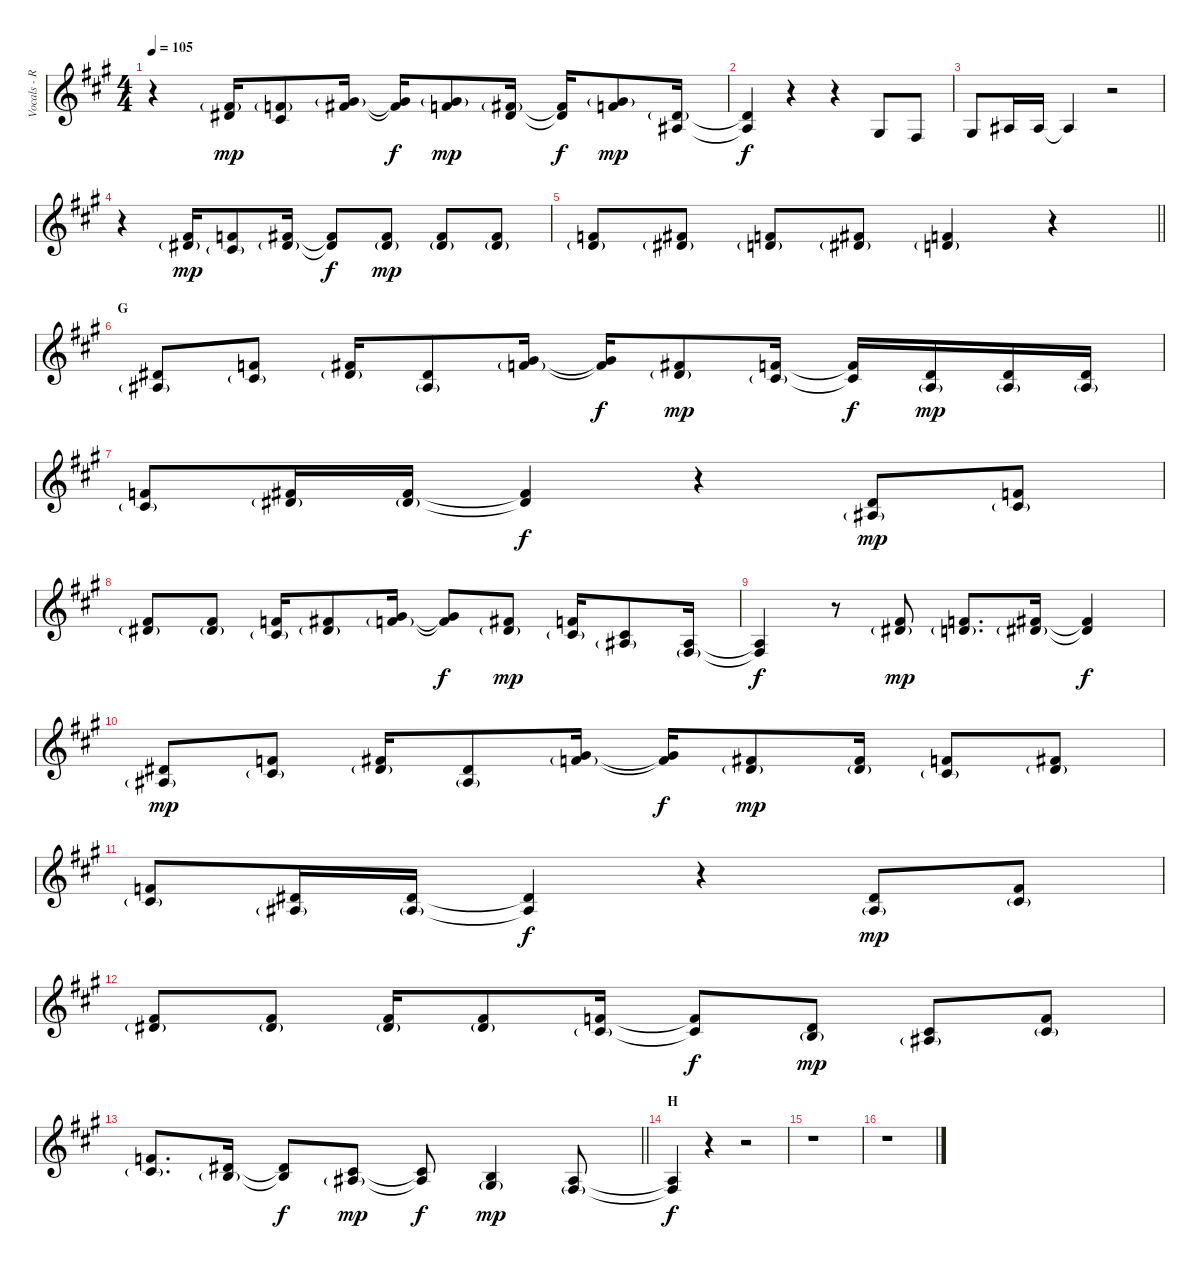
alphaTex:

\track ("Vocals - Ruki" "Vocals - R") {instrument lead6voice}
\staff {score}
\tuning (Db4 Ab3 E3 B2 Gb2 Db2) {hide}
\ts (4 4)
\tempo 105
\clef g2
\ks a
r.4{dy mp} (5.1{g} 7.2).16 (4.1{g} 5.2).8 (7.1{g} 10.2).16 (7.1{t} 10.2{t}).16{dy f} (7.1{g} 9.2).8{dy mp} (5.1{g} 7.2).16 (5.1{t} 7.2{t}).16{dy f} (7.1{g} 9.2).8{dy mp} (2.1{g} 2.2).16 |
(2.1{t} 2.2{t}).4{dy f} r.4 r.4 0.2.8 2.3.8 |
0.2.8 2.2.16 2.2.16 2.2{t}.4 r.2 |
r.4 (5.1 7.2{g}).16{dy mp} (4.1 5.2{g}).8 (5.1 7.2{g}).16 (5.1{t} 7.2{t}).8{dy f} (5.1 7.2{g}).8{dy mp} (5.1 7.2{g}).8 (5.1 7.2{g}).8 |
\barLineRight lightlight
(4.1 6.2{g}).8 (5.1 7.2{g}).8 (4.1 6.2{g}).8 (5.1 7.2{g}).8 (4.1 6.2{g}).4 r.4 |
\section ("" "G")
(2.1 2.2{g}).8 (4.1 5.2{g}).8 (5.1 7.2{g}).16 (2.1 2.2{g}).8 (7.1 9.2{g}).16 (7.1{t} 9.2{t}).16{dy f} (5.1 7.2{g}).8{dy mp} (4.1 5.2{g}).16 (4.1{t} 5.2{t}).16{dy f} (2.1 2.2{g}).16{dy mp} (2.1 2.2{g}).16 (2.1 2.2{g}).16 |
(4.1 5.2{g}).8 (5.1 7.2{g}).16 (5.1 7.2{g}).16 (5.1{t} 7.2{t}).4{dy f} r.4 (2.1 2.2{g}).8{dy mp} (4.1 5.2{g}).8 |
(5.1 7.2{g}).8 (5.1 7.2{g}).8 (4.1 5.2{g}).16 (5.1 7.2{g}).8 (7.1 9.2{g}).16 (7.1{t} 9.2{t}).8{dy f} (5.1 7.2{g}).8{dy mp} (4.1 5.2{g}).16 (0.1 2.2{g}).8 (2.2 2.3{g}).16 |
(2.2{t} 2.3{t}).4{dy f} r.8 (5.1 7.2{g}).8{dy mp} (4.1 6.2{g}).8{d} (5.1 7.2{g}).16 (5.1{t} 7.2{t}).4{dy f} |
(2.1 2.2{g}).8{dy mp} (4.1 5.2{g}).8 (5.1 7.2{g}).16 (2.1 2.2{g}).8 (7.1 9.2{g}).16 (7.1{t} 9.2{t}).16{dy f} (5.1 7.2{g}).8{dy mp} (5.1 7.2{g}).16 (4.1 5.2{g}).8 (5.1 7.2{g}).8 |
(4.1 5.2{g}).8 (2.1 2.2{g}).16 (2.1 2.2{g}).16 (2.1{t} 2.2{t}).4{dy f} r.4 (2.1 2.2{g}).8{dy mp} (4.1 5.2{g}).8 |
(5.1 7.2{g}).8 (5.1 7.2{g}).8 (5.1 7.2{g}).16 (5.1 7.2{g}).8 (4.1 5.2{g}).16 (4.1{t} 5.2{t}).8{dy f} (2.1 3.2{g}).8{dy mp} (0.1 2.2{g}).8 (4.1 5.2{g}).8 |
\barLineRight lightlight
(4.1 5.2{g}).8{d} (2.1 3.2{g}).16 (2.1{t} 3.2{t}).8{dy f} (0.1 2.2{g}).8{dy mp} (0.1{t} 2.2{t}).8{dy f} (3.2 4.3{g}).4{dy mp} (2.2 2.3{g}).8 |
\section ("" "H")
(2.2{t} 2.3{t}).4{dy f} r.4 r.2 |
r.1 |
r.1
